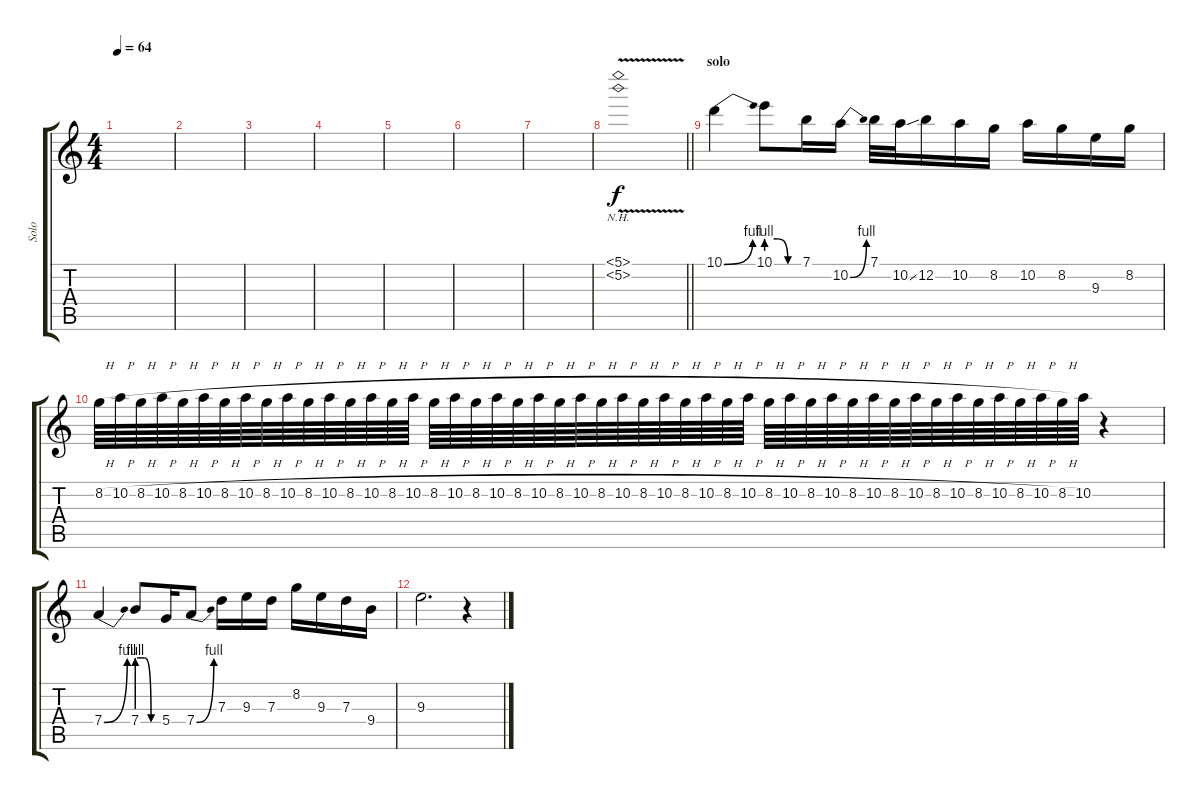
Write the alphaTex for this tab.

\track ("Solo" "Solo") {instrument overdrivenguitar}
\staff {score tabs}
\tuning (E4 B3 G3 D3 A2 E2) {hide}
\ts (4 4)
\tempo 64
\clef g2
\ks c
|
|
|
|
|
|
|
\barLineRight lightlight
(5.1{nh v} 5.2{nh v}).1 |
\section ("" "solo")
10.1{be (bend 0 0 60 4)}.4 10.1{be (custom 0 4 20 4 40 0 60 0)}.8 7.1.16 10.2{be (bend 0 0 60 4)}.16 7.1.32 10.2{ss}.32 12.2.16 10.2.16 8.2.16 10.2.16 8.2.16 9.3.16 8.2.16 |
8.2{h}.64 10.2{h}.64 8.2{h}.64 10.2{h}.64 8.2{h}.64 10.2{h}.64 8.2{h}.64 10.2{h}.64 8.2{h}.64 10.2{h}.64 8.2{h}.64 10.2{h}.64 8.2{h}.64 10.2{h}.64 8.2{h}.64 10.2{h}.64 8.2{h}.64 10.2{h}.64 8.2{h}.64 10.2{h}.64 8.2{h}.64 10.2{h}.64 8.2{h}.64 10.2{h}.64 8.2{h}.64 10.2{h}.64 8.2{h}.64 10.2{h}.64 8.2{h}.64 10.2{h}.64 8.2{h}.64 10.2{h}.64 8.2{h}.64 10.2{h}.64 8.2{h}.64 10.2{h}.64 8.2{h}.64 10.2{h}.64 8.2{h}.64 10.2{h}.64 8.2{h}.64 10.2{h}.64 8.2{h}.64 10.2{h}.64 8.2{h}.64 10.2{h}.64 8.2{h}.64 10.2.64 r.4 |
7.4{be (bend 0 0 60 4)}.4 7.4{be (custom 0 4 20 4 40 0 60 0)}.8 5.4.16 7.4{be (bend 0 0 60 4)}.8 7.3.16 9.3.16 7.3.16 8.2.16 9.3.16 7.3.16 9.4.16 |
9.3.2{d} r.4
